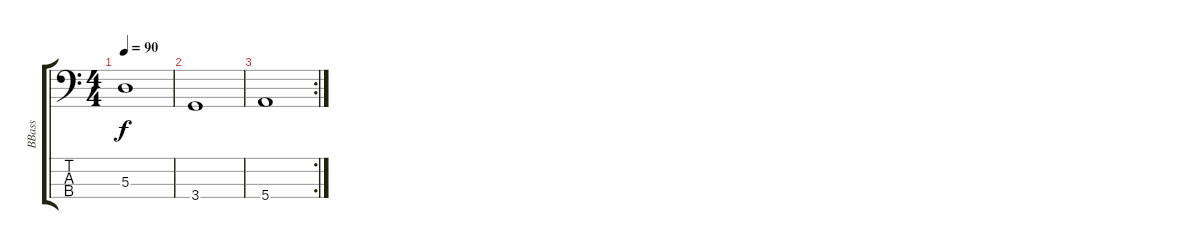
\track ("BBass" "BBass") {instrument electricbassfinger}
\staff {score tabs}
\tuning (G2 D2 A1 E1) {hide}
\ts (4 4)
\tempo 90
\clef f4
\ks c
5.3.1{dy f} |
3.4.1 |
\rc 2
5.4.1
